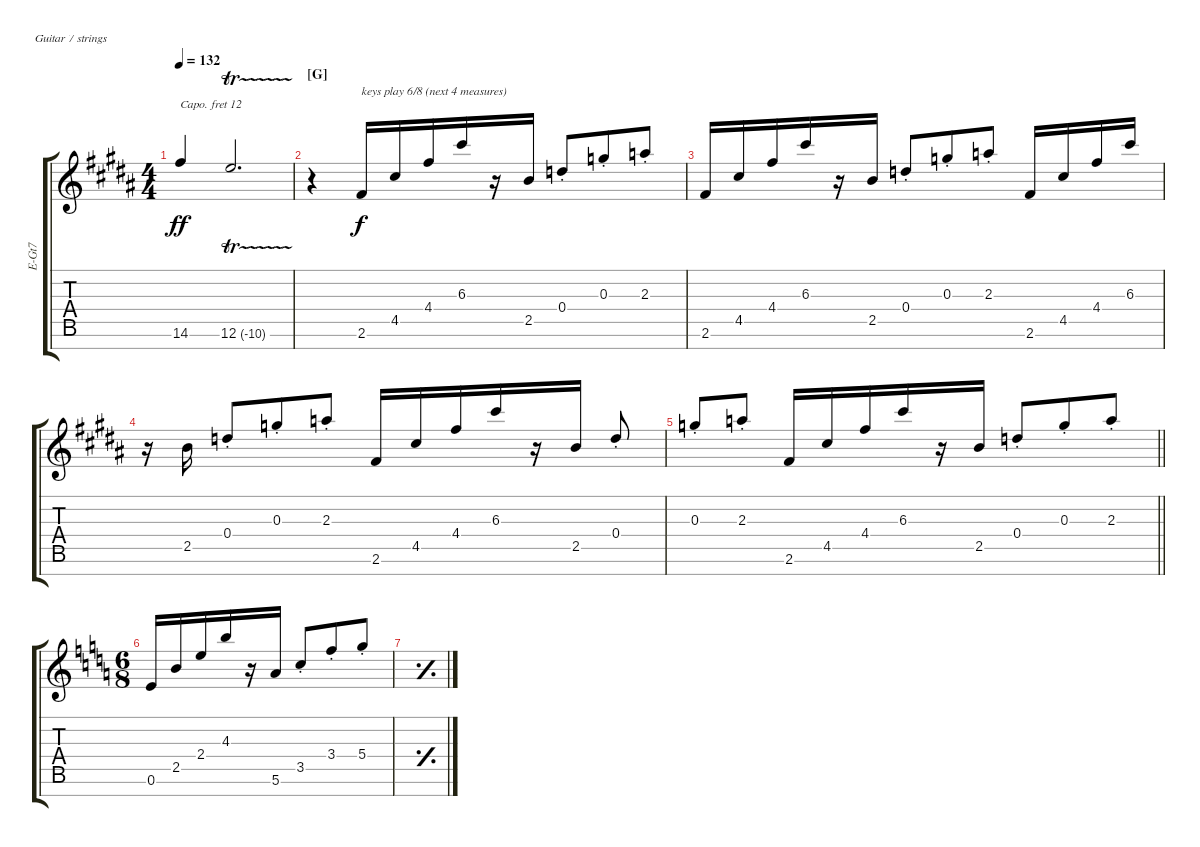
\defaultSystemsLayout 4
\bracketExtendMode groupsimilarinstruments
\otherSystemsTrackNameOrientation horizontal
\track ("Keyboard Solos" "E-Gt7") {multiBarRest instrument distortionguitar}
\staff {score tabs}
\capo 12
\tuning (E4 B3 G3 D3 A2 E2 B1)
\ts (4 4)
\tempo 132
\clef g2
\ks b
14.6{t acc #}.4{dy ff beam Up} 12.6{tr (-10 16) acc forcenatural}.2{d beam Up} |
\section ("G" "")
r.4{beam Down} 2.6{acc #}.16{txt "keys play 6/8 (next 4 measures)" dy f beam Up} 4.5{acc #}.16{beam Up} 4.4{acc #}.16{beam Up} 6.3{acc #}.16{beam Up beam merge} r.16{beam Up beam merge} 2.5{acc forcenatural}.16{beam Up beam split} 0.4{st acc forcenatural}.8{beam Up beam merge} 0.3{st acc forcenatural}.8{beam Up} 2.3{st acc forcenatural}.8{beam Up} |
2.6{acc #}.16{beam Up} 4.5{acc #}.16{beam Up} 4.4{acc #}.16{beam Up} 6.3{acc #}.16{beam Up beam merge} r.16{beam Up beam merge} 2.5{acc forcenatural}.16{beam Up beam split} 0.4{st acc forcenatural}.8{beam Up beam merge} 0.3{st acc forcenatural}.8{beam Up beam merge} 2.3{st acc forcenatural}.8{beam Up} 2.6{acc #}.16{beam Up} 4.5{acc #}.16{beam Up} 4.4{acc #}.16{beam Up} 6.3{acc #}.16{beam Up} |
r.16{beam Down beam merge} 2.5{acc forcenatural}.16{beam Up beam split} 0.4{st acc forcenatural}.8{beam Up beam merge} 0.3{st acc forcenatural}.8{beam Up beam merge} 2.3{st acc forcenatural}.8{beam Up beam split} 2.6{acc #}.16{beam Up beam merge} 4.5{acc #}.16{beam Up beam merge} 4.4{acc #}.16{beam Up beam merge} 6.3{acc #}.16{beam Up beam merge} r.16{beam Up beam merge} 2.5{acc forcenatural}.16{beam Up beam split} 0.4{st acc forcenatural}.8{beam Up} |
\barLineRight lightlight
0.3{st acc forcenatural}.8{beam Up} 2.3{st acc forcenatural}.8{beam Up} 2.6{acc #}.16{beam Up} 4.5{acc #}.16{beam Up} 4.4{acc #}.16{beam Up} 6.3{acc #}.16{beam Up beam merge} r.16{beam Up beam merge} 2.5{acc forcenatural}.16{beam Up beam split} 0.4{st acc forcenatural}.8{beam Up beam merge} 0.3{st acc forcenatural}.8{beam Up beam merge} 2.3{st acc forcenatural}.8{beam Up} |
\ts (6 8)
\beaming (8 3 3)
\ks c
0.6.16{beam Up} 2.5.16{beam Up} 2.4.16{beam Up} 4.3.16{beam Up} r.16{beam Up} 5.6.16{beam Up} 3.5{st}.8{beam Up} 3.4{st}.8{beam Up} 5.4{st}.8{beam Up} |
\simile simple
